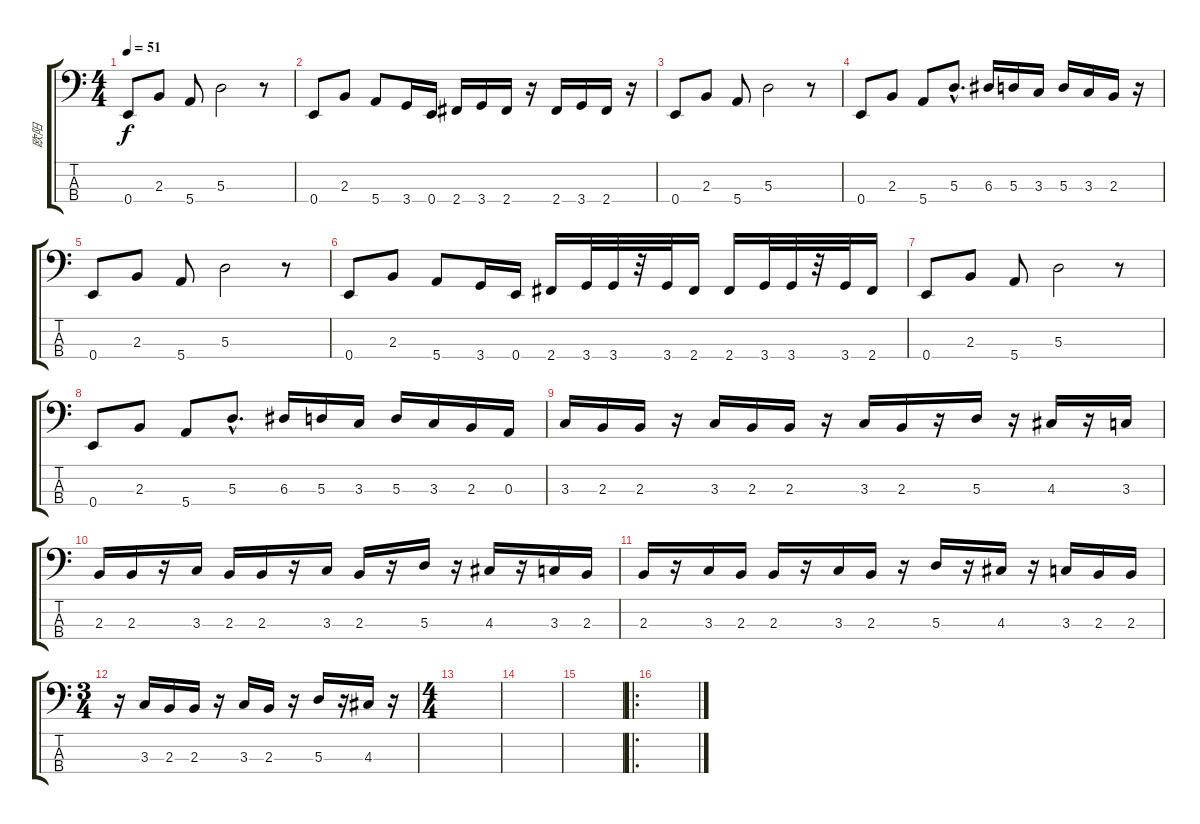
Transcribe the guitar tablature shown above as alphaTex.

\track ("欧阳" "欧阳") {instrument electricbasspick}
\staff {score tabs}
\tuning (G2 D2 A1 E1) {hide}
\ts (4 4)
\tempo 51
\clef f4
\ks c
0.4.8{dy f instrument electricbasspick} 2.3.8 5.4.8 5.3.2 r.8 |
0.4.8 2.3.8 5.4.8 3.4.16 0.4.16 2.4.16 3.4.16 2.4.16 r.16 2.4.16 3.4.16 2.4.16 r.16 |
0.4.8 2.3.8 5.4.8 5.3.2 r.8 |
0.4.8 2.3.8 5.4.8 5.3{hac}.8{d} 6.3.16 5.3.16 3.3.16 5.3.16 3.3.16 2.3.16 r.16 |
0.4.8 2.3.8 5.4.8 5.3.2 r.8 |
0.4.8 2.3.8 5.4.8 3.4.16 0.4.16 2.4.16 3.4.32 3.4.32 r.32 3.4.32 2.4.16 2.4.16 3.4.32 3.4.32 r.32 3.4.32 2.4.16 |
0.4.8 2.3.8 5.4.8 5.3.2 r.8 |
0.4.8 2.3.8 5.4.8 5.3{hac}.8{d} 6.3.16 5.3.16 3.3.16 5.3.16 3.3.16 2.3.16 0.3.16 |
3.3.16 2.3.16 2.3.16 r.16 3.3.16 2.3.16 2.3.16 r.16 3.3.16 2.3.16 r.16 5.3.16 r.16 4.3.16 r.16 3.3.16 |
2.3.16 2.3.16 r.16 3.3.16 2.3.16 2.3.16 r.16 3.3.16 2.3.16 r.16 5.3.16 r.16 4.3.16 r.16 3.3.16 2.3.16 |
2.3.16 r.16 3.3.16 2.3.16 2.3.16 r.16 3.3.16 2.3.16 r.16 5.3.16 r.16 4.3.16 r.16 3.3.16 2.3.16 2.3.16 |
\ts (3 4)
r.16 3.3.16 2.3.16 2.3.16 r.16 3.3.16 2.3.16 r.16 5.3.16 r.16 4.3.16 r.16 |
\ts (4 4)
|
|
|
\ro
